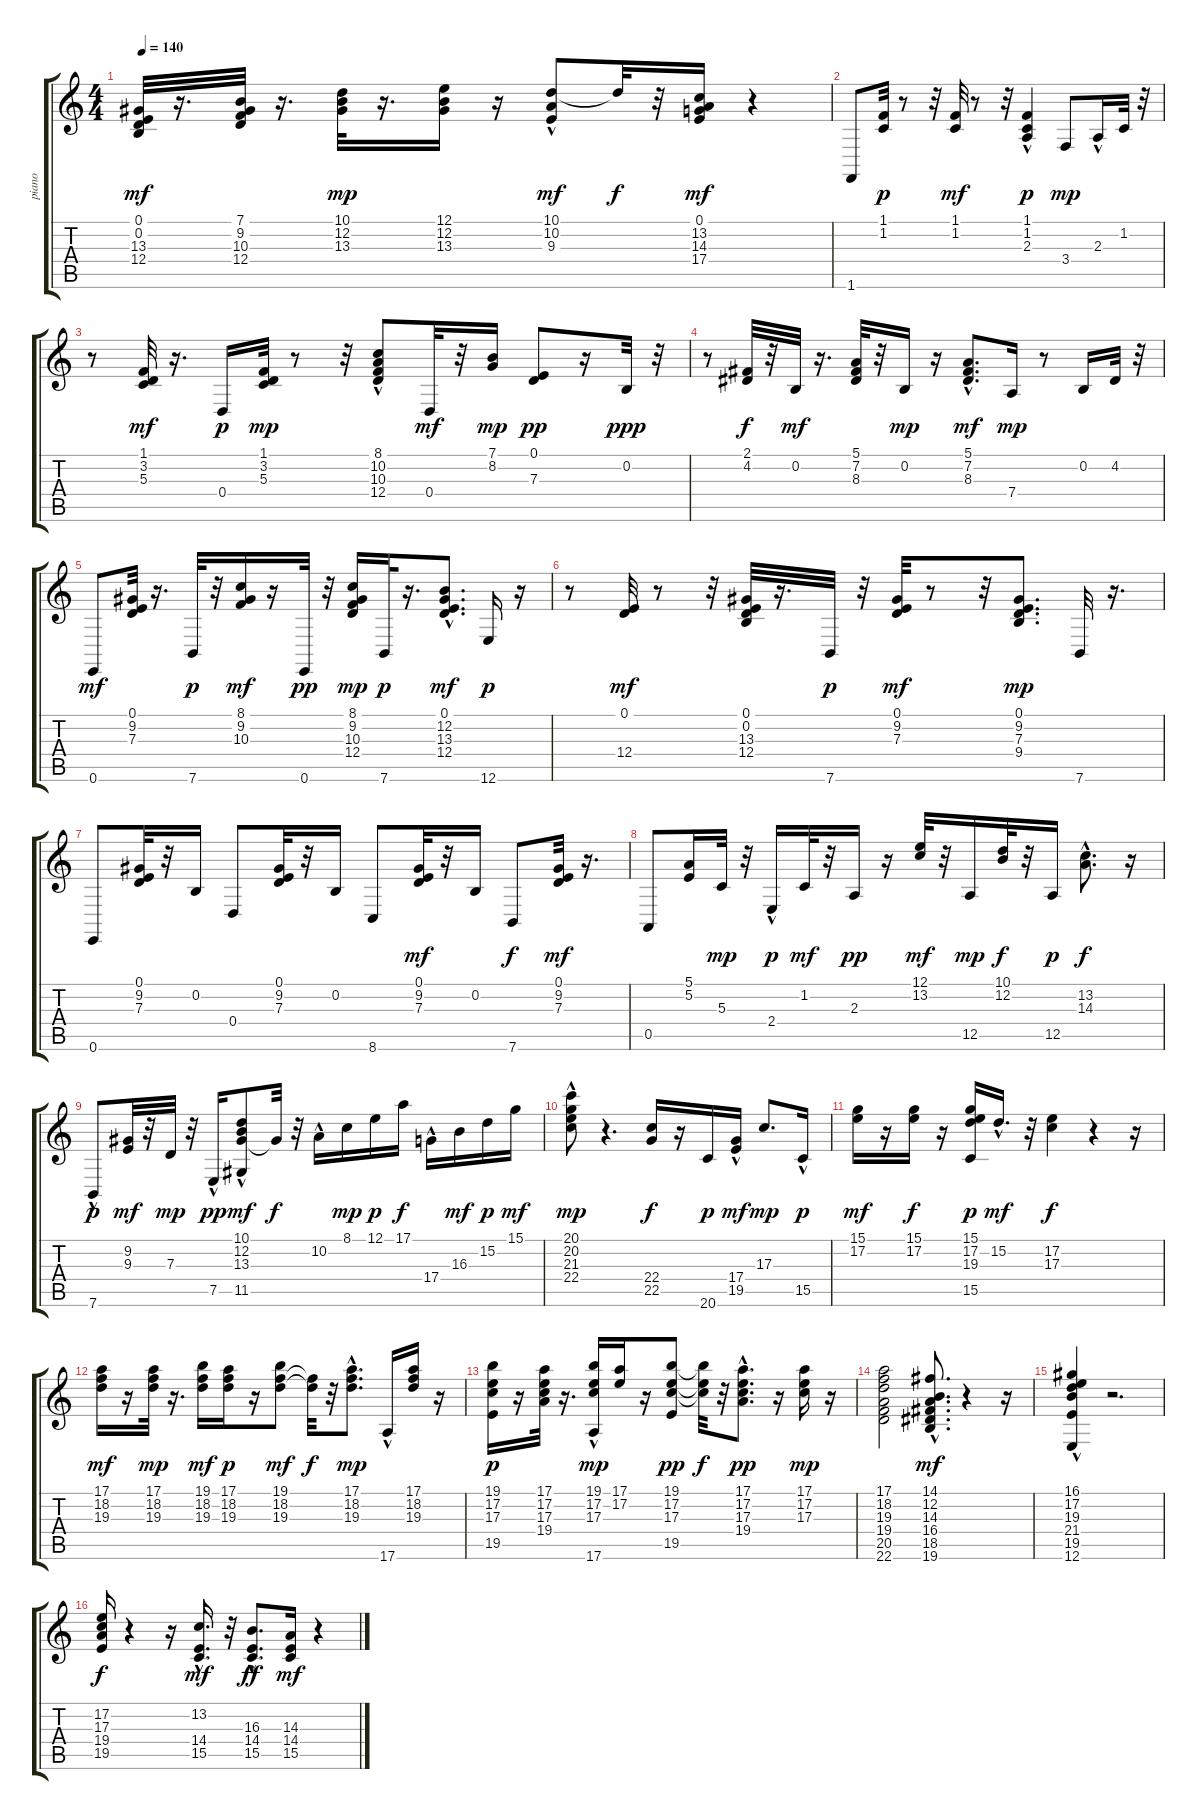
\track ("piano" "piano") {instrument brightacousticpiano}
\staff {score tabs}
\tuning (E4 B3 G3 D3 A2 E2) {hide}
\ts (4 4)
\tempo 140
\clef g2
\ks c
(0.1 0.2 13.3 12.4).32{dy mf} r.16{d} (7.1 9.2 10.3 12.4).32 r.16{d} (10.1 12.2 13.3).32{dy mp} r.16{d} (12.1 12.2 13.3).16 r.16 (10.1 10.2{hac} 9.3).8{dy mf} 10.1{t}.32{dy f} r.32 (0.1 13.2 14.3 17.4).16{dy mf} r.4 |
1.6.8 (1.1 1.2).32{dy p} r.8 r.32 (1.1 1.2).32{dy mf} r.8 r.32 (1.1{hac} 1.2{hac} 2.3).4{dy p} 3.4.8{dy mp} 2.3{hac}.16 1.2.32 r.32 |
r.8 (1.1 3.2 5.3).32{dy mf} r.16{d} 0.4.16{dy p} (1.1 3.2 5.3).32{dy mp} r.8 r.32 (8.1{hac} 10.2 10.3 12.4{hac}).8 0.4.32{dy mf} r.32 (7.1 8.2).16{dy mp} (0.1 7.3).8{dy pp} r.16 0.2.32{dy ppp} r.32 |
r.8 (2.1 4.2).32{dy f} r.32 0.2.32{dy mf} r.16{d} (5.1 7.2 8.3).32 r.32 0.2.16{dy mp} r.16 (5.1{hac} 7.2{hac} 8.3{hac}).8{d dy mf} 7.4.16{dy mp} r.8 0.2.16 4.2.32 r.32 |
0.6.8{dy mf} (0.1 9.2 7.3).32 r.16{d} 7.6.32{dy p} r.32 (8.1 9.2 10.3).16{dy mf} r.16 0.6.32{dy pp} r.32 (8.1 9.2 10.3 12.4).16{dy mp} 7.6.32{dy p} r.16{d} (0.1 12.2{hac} 13.3{hac} 12.4{hac}).8{d dy mf} 12.6.16{dy p} r.16 |
r.8 (0.1 12.4).32{dy mf} r.8 r.32 (0.1 0.2 13.3 12.4).32 r.16{d} 7.6.32{dy p} r.32 (0.1 9.2 7.3).32{dy mf} r.8 r.32 (0.1 9.2 7.3 9.4).8{d dy mp} 7.6.32 r.16{d} |
0.6.8 (0.1 9.2 7.3).32 r.32 0.2.16 0.4.8 (0.1 9.2 7.3).32 r.32 0.2.16 8.6.8 (0.1 9.2 7.3).32{dy mf} r.32 0.2.16 7.6.8{dy f} (0.1 9.2 7.3).32{dy mf} r.16{d} |
0.5.8 (5.1 5.2).16 5.3.32{dy mp} r.32 2.4{hac}.16{dy p} 1.2.32{dy mf} r.32 2.3.16{dy pp} r.16 (12.1 13.2).32{dy mf} r.32 12.5.16{dy mp} (10.1 12.2).32{dy f} r.32 12.5.16{dy p} (13.2{hac} 14.3{hac}).8{d dy f} r.16 |
7.6{hac}.8{dy p} (9.2 9.3).32{dy mf} r.32 7.3.32{dy mp} r.32 7.5{hac}.16{dy pp} (10.1 12.2 13.3 11.5{hac}).8{dy mf} 13.3{t}.32{dy f} r.32 10.2{hac}.16 8.1.16{dy mp} 12.1.16{dy p} 17.1.16{dy f} 17.4{hac}.16 16.3.16{dy mf} 15.2.16{dy p} 15.1.16{dy mf} |
(20.1 20.2 21.3 22.4{hac}).8{dy mp} r.4{d} (22.4 22.5).16{dy f} r.16 20.6.16{dy p} (17.4{hac} 19.5{hac}).16{dy mf} 17.3.8{d dy mp} 15.5{hac}.16{dy p} |
(15.1 17.2).16{dy mf} r.16 (15.1 17.2).16{dy f} r.16 (15.1 17.2 19.3 15.5).16{dy p} 15.2{hac}.16{d dy mf} r.32 (17.2 17.3).4{dy f} r.4 r.16 |
(17.1 18.2 19.3).16{dy mf} r.16 (17.1 18.2 19.3).32{dy mp} r.16{d} (19.1 18.2 19.3).16{dy mf} (17.1 18.2 19.3).16{dy p} r.16 (19.1 18.2 19.3).8{dy mf} (18.2{t} 19.3{t}).32{dy f} r.32 (17.1{hac} 18.2{hac} 19.3{hac}).8{d dy mp} 17.6{hac}.16 (17.1 18.2 19.3).16 r.16 |
(19.1 17.2 17.3 19.5).16{dy p} r.16 (17.1 17.2 17.3 19.4).32 r.16{d} (19.1 17.2 17.3{hac} 17.6{hac}).16{dy mp} (17.1 17.2).16 r.16 (19.1 17.2 17.3 19.5).8{dy pp} (19.1{t} 17.2{t} 17.3{t}).32{dy f} r.32 (17.1{hac} 17.2{hac} 17.3{hac} 19.4).8{d dy pp} r.16 (17.1 17.2 17.3).16{dy mp} r.16 |
(17.1 18.2 19.3 19.4 20.5 22.6).2 (14.1{hac} 12.2{hac} 14.3 16.4 18.5 19.6).8{d dy mf} r.4 r.16 |
(16.1 17.2 19.3{hac} 21.4{hac} 19.5 12.6).4 r.2{d} |
(17.2 17.3 19.4 19.5).16{dy f} r.4 r.16 (13.2{hac} 14.4{hac} 15.5{hac}).16{d dy mf} r.32 (16.3{hac} 14.4 15.5).8{d dy ff} (14.3 14.4 15.5).16{dy mf} r.4
